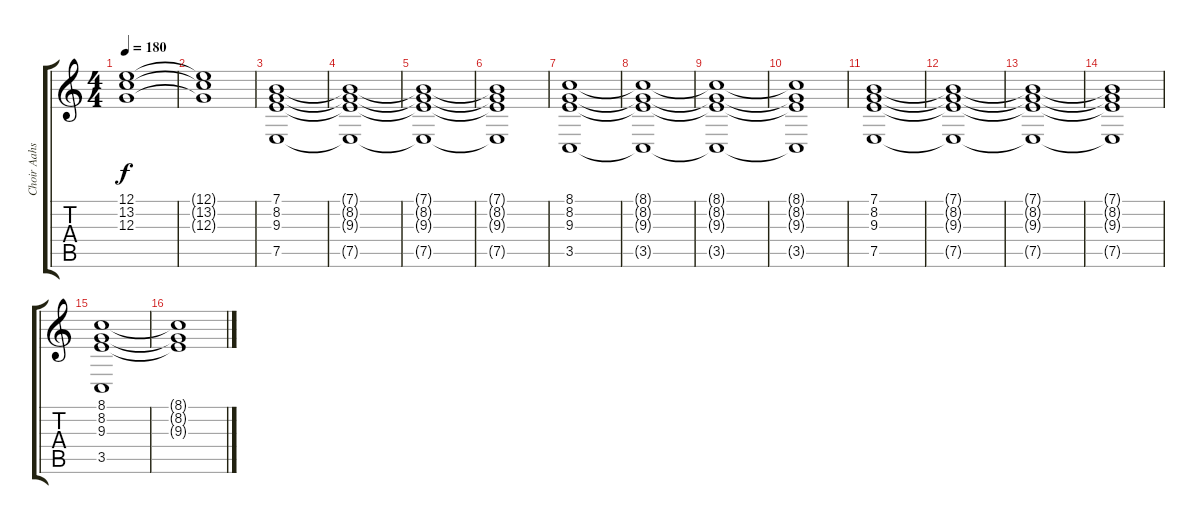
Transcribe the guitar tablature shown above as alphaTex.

\track ("Choir Aahs" "Choir Aahs") {instrument choiraahs}
\staff {score tabs}
\tuning (E4 B3 G3 D3 A2 E2) {hide}
\ts (4 4)
\tempo 180
\clef g2
\ks c
(12.1{t} 13.2{t} 12.3{t}).1{dy f} |
(12.1{t} 13.2{t} 12.3{t}).1 |
(7.1 8.2 9.3 7.5).1 |
(7.1{t} 8.2{t} 9.3{t} 7.5{t}).1 |
(7.1{t} 8.2{t} 9.3{t} 7.5{t}).1 |
(7.1{t} 8.2{t} 9.3{t} 7.5{t}).1 |
(8.1 8.2 9.3 3.5).1 |
(8.1{t} 8.2{t} 9.3{t} 3.5{t}).1 |
(8.1{t} 8.2{t} 9.3{t} 3.5{t}).1 |
(8.1{t} 8.2{t} 9.3{t} 3.5{t}).1 |
(7.1 8.2 9.3 7.5).1 |
(7.1{t} 8.2{t} 9.3{t} 7.5{t}).1 |
(7.1{t} 8.2{t} 9.3{t} 7.5{t}).1 |
(7.1{t} 8.2{t} 9.3{t} 7.5{t}).1 |
(8.1 8.2 9.3 3.5).1 |
(8.1{t} 8.2{t} 9.3{t}).1
